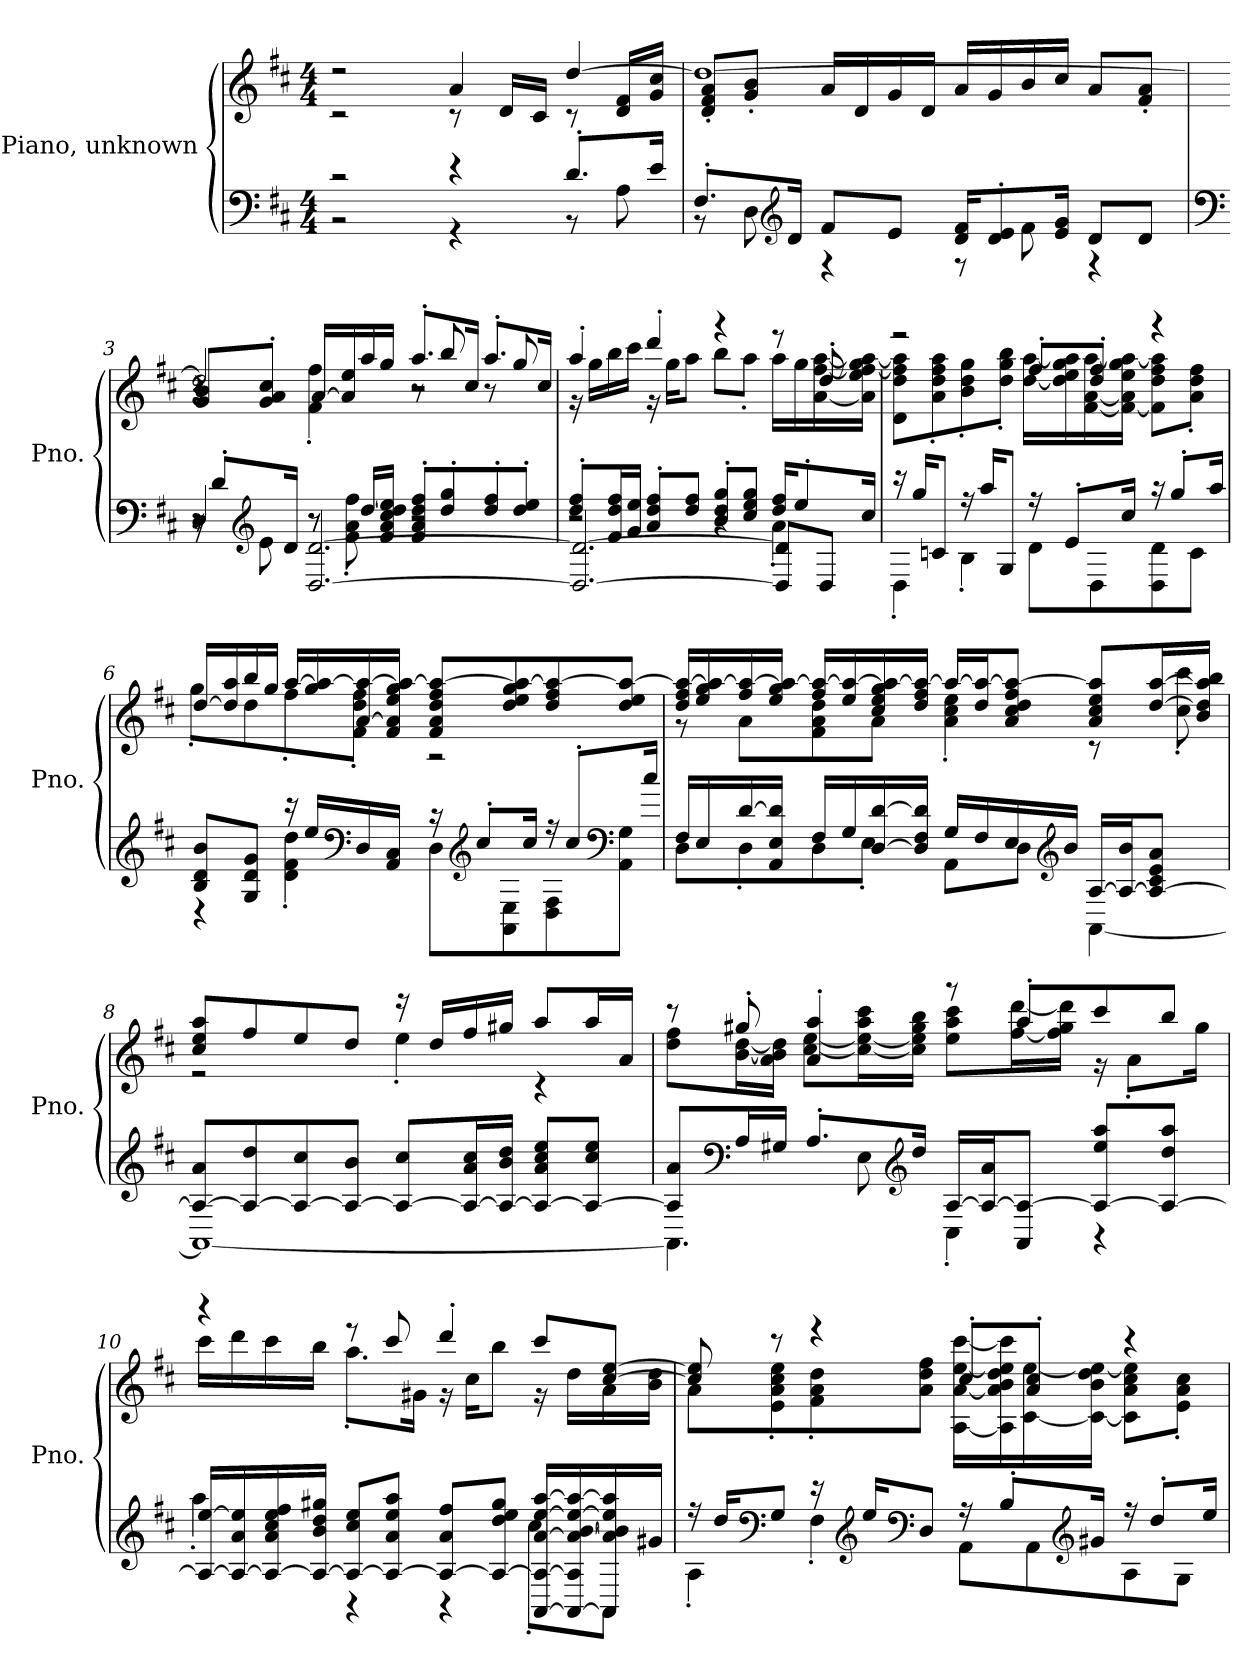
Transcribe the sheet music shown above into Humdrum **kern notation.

**kern	**kern
*part1	*part1
*staff2	*staff1
*I"Piano, unknown	*
*I'Pno.	*
*clefF4	*clefG2
*k[f#c#]	*k[f#c#]
*M4/4	*M4/4
*MM120	*MM120
=1	=1
*^	*^
2r	2r	2r	2r
4r	4r	4a/	8r
.	.	.	16d/LL
.	.	.	16c#/JJ
8.d'/L	8r	[4dd/	8r
.	8A\	.	16d/ 16f#/LL
16e/Jk	.	.	16g/ 16cc#/JJ
=2	=2	=2	=2
8.F#'/L	8r	1dd_	8d/' 8f#/' 8a/'L
.	8D\	.	8g/' 8b/'J
*clefG2	*	*	*
16d/Jk	.	.	.
8f#/L	4r	.	16a/LL
.	.	.	16d/
8e/J	.	.	16g/
.	.	.	16d/JJ
16d/ 16f#/KL	8r	.	16a/LL
8d/' 8e/'	.	.	16g/
.	8f#\	.	16b/
16e/ 16g/Jk	.	.	16cc#/JJ
8d/L	4r	.	8a/L
8d/J	.	.	8f#/' 8a/'J
*v	*v	*	*
*	*v	*v
!!LO:LB:g=z
=3	=3
*clefF4	*
*^	*^
*	*^	*	*^
16r	8r	4D/	2dd/]	4r	8g/ 8b/L
8d'/L	.	.	.	.	.
*clefG2	*	*	*	*	*
.	8e\	.	.	.	8g/' 8a/' 8cc#/'J
16d/Jk	.	.	.	.	.
8r	8r	[2.D/ [2.d/	.	4f#\' 4ff#\'	[16a/LL
.	.	.	.	.	16a/] 16ee/
[16dd/LL	8f#\' 8a\' 8ff#\'	.	.	.	16aa/
16f#/ 16a/ 16cc#/ 16dd/] 16ee/JJ	.	.	.	.	16gg/JJ
8f#/' 8a/' 8dd/' 8ff#/'L	2r	.	8r	2r	8.aa'/L
8dd/' 8gg/'	.	.	8bb/	.	.
.	.	.	.	.	16cc#/Jk
8dd/' 8ff#/'	.	.	8r	.	8.aa'/L
8dd/' 8ee/'J	.	.	8gg/	.	.
.	.	.	.	.	16cc#/Jk
*	*	*	*	*v	*v
=4	=4	=4	=4	=4
8dd/' 8ff#/'L	2r	2.D/_ 2.d/_	4aa'/	16r
.	.	.	.	16gg\LL
16f#/ 16dd/ 16ff#/L	.	.	.	16bb\
16g/ 16ee/JJ	.	.	.	16ccc#\JJ
8a/' 8dd/' 8ff#/'L	.	.	4ddd'/	16r
.	.	.	.	16gg\KL
8dd/ 8ff#/J	.	.	.	8aa\J
8b/' 8dd/' 8gg/'L	4r	.	4r	8bb\L
8cc#/ 8ee/ 8gg/J	.	.	.	8aa'\J
16dd/ 16ff#/KL	4a'\	8D/] 8d/]L	8r	16aa\LL
8ee'/	.	.	.	16gg\
.	.	8D/J	8dd'/	[16a\ [16ff#\ [16aa\
16cc#/Jk	.	.	.	16a\] 16ee\ 16ff#\_ 16gg\ 16aa\_JJ
*	*v	*v	*	*
!!LO:LB:g=z	!!
=5	=5	=5	=5
16r	4D'\	2r	8d\ 8dd\ 8ff#\] 8aa\]L
16gg/KL	.	.	.
8cn/J	.	.	8a\' 8dd\' 8ff#\' 8aa\'
16r	4B'\	.	8b\' 8dd\' 8gg\'
16aa/KL	.	.	.
8G/J	.	.	8dd\' 8gg\' 8bb\'J
16r	8d\L	8ff#'/L	[16dd\ [16aa\LL
8e'/L	.	.	16dd\] 16ee\ 16gg\ 16aa\]
.	8D\	8dd/' 8ff#/'J	[16f#\ [16a\ [16aa\
16cc#/Jk	.	.	16f#\_ 16a\] 16ee\ 16gg\ 16aa\_JJ
16r	8D\ 8d\	4r	8f#\] 8dd\ 8ff#\ 8aa\]L
8gg'/L	.	.	.
.	8c\J	.	8a\' 8dd\' 8ff#\'J
16aa/Jk	.	.	.
=6	=6	=6	=6
8B/ 8d/ 8b/L	4r	[16dd/LL	8gg'\L
.	.	16dd/] 16aa/	.
8G/ 8d/ 8g/J	.	16bb/	8dd\
.	.	16gg/JJ	.
16r	4d\' 4f#\' 4dd\'	[16aa/LL	8ff#'\
16ee/LL	.	16gg/ 16aa/_	.
*clefF4	*	*	*
16D/	.	[16a/ 16aa/_	8f#\' 8dd\' 8ff#\'J
16AA/ 16C#/JJ	.	16f#/ 16a/] 16ee/ 16gg/ 16aa/_JJ	.
16r	8D\L	8f#/ 8a/ 8dd/ 8ff#/ 8aa/_L	2r
*clefG2	*	*	*
8cc#'/L	.	.	.
.	8AA\ 8E\	8dd/ 8ee/ 8gg/ 8aa/_	.
16cc#/Jk	.	.	.
16r	8D\ 8F#\	8dd/ 8ff#/ 8aa/_	.
8cc#'/L	.	.	.
*clefF4	*	*	*
.	8AA\ 8G\J	8dd/ 8ee/ 8aa/_J	.
16cc#/Jk	.	.	.
!!LO:LB:g=z	!!
=7	=7	=7	=7
16F#/LL	8D\L	16dd/ 16ff#/ 16aa/_LL	8r
16E/	.	16ee/ 16gg/ 16aa/_	.
[16d/	8D'\	16ff#/ 16aa/_	8a\L
16AA/ 16E/ 16d/]JJ	.	16ee/ 16gg/ 16aa/_JJ	.
16F#/LL	8D\	16ff#/ 16aa/_LL	8f#\ 8a\ 8dd\
16G/	.	16ee/ 16aa/_	.
[16D/ [16d/	8E'\J	16cc#/ 16ee/ 16gg/ 16aa/_	8a\J
16D/] 16F#/ 16d/]JJ	.	16dd/ 16ff#/ 16aa/_JJ	.
16G/LL	8AA\L	16aa/LL_	4a\' 4cc#\' 4ee\'
16F#/	.	16dd/ 16aa/_J	.
16E/	8D\J	8a/ 8cc#/ 8dd/ 8ff#/ 8aa/_J	.
*clefG2	*	*	*
16b/JJ	.	.	.
[16A/LL	[4AA\	8a/ 8cc#/ 8ee/ 8aa/]L	8r
16A/_ 16b/J	.	.	.
8A/_ 8c#/ 8e/ 8a/J	.	[16dd/ [16aa/L	8cc#\' 8ccc#\'
.	.	16b/ 16dd/] 16aa/] 16bb/JJ	.
=8	=8	=8	=8
8A/_ 8a/L	1AA_	8cc#/ 8ee/ 8aa/L	2r
8A/_ 8dd/	.	8ff#/	.
8A/_ 8cc#/	.	8ee/	.
8A/_ 8b/J	.	8dd/J	.
8A/_ 8cc#/L	.	16r	4ee'\
.	.	16dd/LL	.
16A/_ 16a/ 16cc#/L	.	16ff#/	.
16A/_ 16b/ 16dd/JJ	.	16gg#X/JJ	.
8A/_ 8a/ 8cc#/ 8ee/L	.	8aa/L	4r
8A/_ 8cc#/ 8ee/J	.	16aa/L	.
.	.	16a/JJ	.
!!LO:LB:g=z	!!
=9	=9	=9	=9
8A/] 8a/L	4.AA\]	8r	8dd\ 8ff#\L
*clefF4	*	*	*
16A/L	.	8gg#X'/	[16b\ [16dd\L
16G#X/JJ	.	.	16a\ 16b\] 16dd\]JJ
8.A'/L	.	4a/' 4aa/'	[8cc#\ [8ee\L
.	8E\	.	16cc#\_ 16ee\_ 16aa\ 16ccc#\L
*clefG2	*	*	*
16dd/Jk	.	.	16cc#\] 16ee\] 16gg#\ 16bb\JJ
[16A/LL	4C#'\	8r	8ee\ 8aa\ 8ccc#\L
16A/_ 16a/J	.	.	.
8AA/ 8A/_J	.	8aa'/L	[16ff#\ [16ddd\L
.	.	.	16ff#\] 16gg#\ 16ddd\]JJ
8A/_ 8ee/ 8aa/L	4r	8ccc#/	16r
.	.	.	8a'\L
8A/_ 8dd/ 8aa/J	.	8bb/J	.
.	.	.	16gg#\Jk
!!LO:LB:g=z	!!
=10	=10	=10	=10
16A/_ [16ee/LL	4aa'\	4r	16ccc#\LL
16A/_ 16a/ 16ee/]	.	.	16ddd\
16A/_ 16a/ 16cc#/ 16ee/ 16ff#/	.	.	16ccc#\
16A/_ 16b/ 16dd/ 16gg#X/JJ	.	.	16bb\JJ
8A/_ 8cc#/ 8ee/L	4r	8r	8.aa'\L
8A/_ 8a/ 8ee/ 8aa/J	.	8ccc#/	.
.	.	.	16g#X\Jk
8A/_ 8a/ 8ff#/L	4r	4ddd'/	16r
.	.	.	16cc#\KL
8A/_ 8dd/ 8ee/ 8gg#/J	.	.	8bb\J
[16AA/ 16A/_ [16a/ [16ee/ [16aa/LL	8cc#'\L	8ccc#/L	16r
16AA/_ 16A/] 16a/_ [16b/ 16ee/_ 16aa/_	.	.	16dd\LL
16AA/] 16a/] 16b/] 16ee/] 16aa/]	8AA\J	[8cc#/ [8ee/J	16a\
16g#X/JJ	.	.	16b\ 16dd\JJ
!!LO:PB:g=z	!!
=11	=11	=11	=11
16r	4A'\	8cc#/] 8ee/]	8a\L
16dd/KL	.	.	.
*clefF4	*	*	*
8G/J	.	8r	8e\' 8a\' 8cc#\' 8ee\'
16r	4F#'\	4r	8f#\' 8a\' 8dd\'
*clefG2	*	*	*
16ee/KL	.	.	.
*clefF4	*	*	*
8D/J	.	.	8a\ 8dd\ 8ff#\J
16r	8AA\L	8cc#'/L	[16A\ [16a\ [16ee\ [16ccc#\LL
8B'/L	.	.	16A\] 16a\] 16b\ 16dd\ 16ee\] 16ccc#\]
.	8AA\	8a/' 8cc#/'J	[16c#\ [16ee\
*clefG2	*	*	*
16g#X/Jk	.	.	16c#\_ 16b\ 16dd\ 16ee\_JJ
16r	8A\	4r	8c#\] 8a\ 8cc#\ 8ee\]L
8dd'/L	.	.	.
.	8G\J	.	8e\' 8a\' 8cc#\'J
16ee/Jk	.	.	.
*v	*v	*	*
*	*v	*v
=	=
*-	*-
